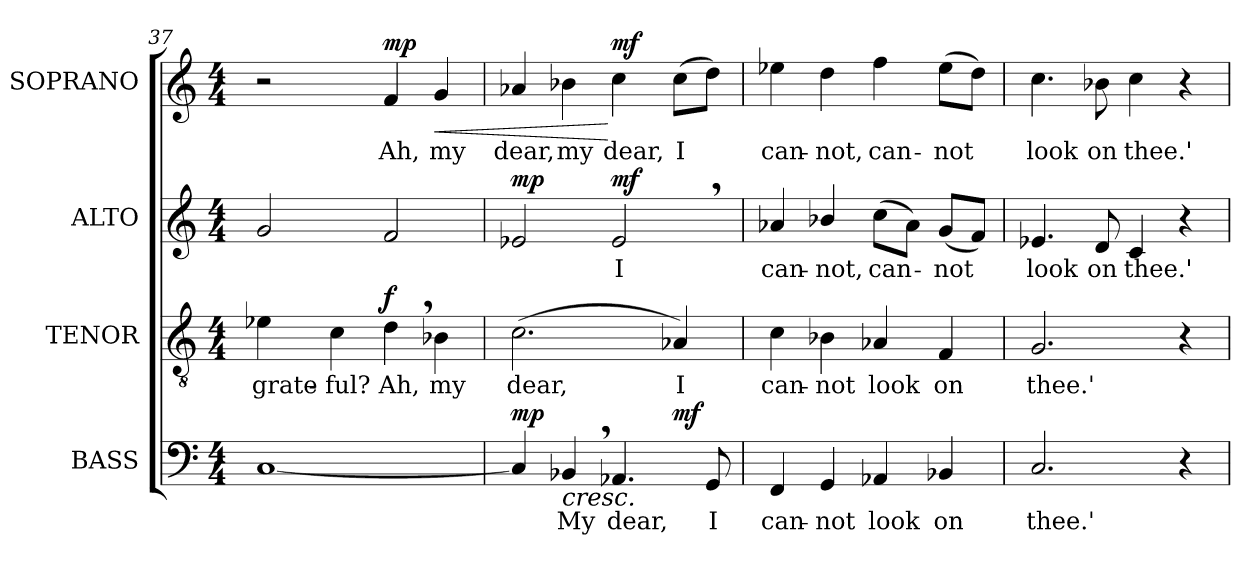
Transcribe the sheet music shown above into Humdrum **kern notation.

**kern	**text	**dynam	**kern	**text	**dynam	**kern	**text	**dynam	**kern	**text	**dynam
*part4	*part4	*part4	*part3	*part3	*part3	*part2	*part2	*part2	*part1	*part1	*part1
*staff4	*staff4	*staff4	*staff3	*staff3	*staff3	*staff2	*staff2	*staff2	*staff1	*staff1	*staff1
*I"BASS	*	*	*I"TENOR	*	*	*I"ALTO	*	*	*I"SOPRANO	*	*
*I'B.	*	*	*I'T.	*	*	*I'A.	*	*	*I'S.	*	*
*clefF4	*	*	*clefGv2	*	*	*clefG2	*	*	*clefG2	*	*
*	*	*	*ITrd7c12	*	*	*	*	*	*	*	*
*k[]	*	*	*k[]	*	*	*k[]	*	*	*k[]	*	*
*C:	*	*	*C:	*	*	*C:	*	*	*C:	*	*
*M4/4	*	*	*M4/4	*	*	*M4/4	*	*	*M4/4	*	*
=37	=37	=37	=37	=37	=37	=37	=37	=37	=37	=37	=37
!	!	!	!	!LO:LY:b:color=#000000	!	!	!	!	!	!	!
[<1Ci	.	.	4E-Xi\	-grate-	.	2gi/	.	.	2r	.	.
!	!	!	!	!LO:LY:b:color=#000000	!	!	!	!	!	!	!
.	.	.	4Ci\	-ful?	.	.	.	.	.	.	.
!	!	!	!	!LO:LY:b:color=#000000	!	!	!	!	!	!	!
!	!	!	!	!	!	!	!	!	!	!LO:LY:b:color=#000000	!
.	.	.	4D,i\	Ah,	f	2fi/	.	.	4fi/	Ah,	mp
!	!	!	!	!LO:LY:b:color=#000000	!	!	!	!	!	!	!
!	!	!	!	!	!	!	!	!	!	!LO:LY:b:color=#000000	!LO:HP:b
.	.	.	4BB-Xi\	my	.	.	.	.	4gi/	my	<
=38	=38	=38	=38	=38	=38	=38	=38	=38	=38	=38	=38
!	!	!	!	!LO:LY:b:color=#000000	!	!	!	!	!	!	!
!	!	!	!	!	!	!	!	!	!	!LO:LY:b:color=#000000	!
*^	*	*	*	*	*	*	*	*	*	*	*
4Ci/]	2.ryy	.	mp	(2.Ci\	dear,	.	2e-Xi/	.	mp	4a-Xi/	dear,	.
!	!	!LO:LY:b:color=#000000	!LO:HP:b	!	!	!	!	!	!	!	!	!
!	!	!	!	!	!	!	!	!	!	!	!LO:LY:b:color=#000000	!
4BB-X,i/	.	My	<	.	.	.	.	.	.	4b-Xi\	my	.
!	!	!LO:LY:b:color=#000000	!	!	!	!	!	!	!	!	!	!
!	!	!	!	!	!	!	!	!LO:LY:b:color=#000000	!	!	!	!
!	!	!	!	!	!	!	!	!	!	!	!LO:LY:b:color=#000000	!
4.AA-Xi/	.	dear,	.	.	.	.	2e-,i/	I	mf	4cci\	dear,	[ mf
!	!	!	!	!	!LO:LY:b:color=#000000	!	!	!	!	!	!	!
!	!	!	!	!	!	!	!	!	!	!	!LO:LY:b:color=#000000	!
.	4ryy	.	mf	4AA-Xi/)	I	.	.	.	.	(8cci\L	I	.
!	!	!LO:LY:b:color=#000000	!	!	!	!	!	!	!	!	!	!
8GGi/	.	I	[	.	.	.	.	.	.	8ddi\J)	.	.
*v	*v	*	*	*	*	*	*	*	*	*	*	*
=39	=39	=39	=39	=39	=39	=39	=39	=39	=39	=39	=39
*^	*	*	*	*	*	*	*	*	*	*	*
!	!	!LO:LY:b:color=#000000	!	!	!	!	!	!	!	!	!	!
*v	*v	*	*	*	*	*	*	*	*	*	*	*
*^	*	*	*	*	*	*	*	*	*	*	*
!	!	!	!	!	!LO:LY:b:color=#000000	!	!	!	!	!	!	!
*v	*v	*	*	*	*	*	*	*	*	*	*	*
*^	*	*	*	*	*	*	*	*	*	*	*
!	!	!	!	!	!	!	!	!LO:LY:b:color=#000000	!	!	!	!
*v	*v	*	*	*	*	*	*	*	*	*	*	*
*^	*	*	*	*	*	*	*	*	*	*	*
!	!	!	!	!	!	!	!	!	!	!	!LO:LY:b:color=#000000	!
*v	*v	*	*	*	*	*	*	*	*	*	*	*
4FFi/	can-	.	4Ci\	can-	.	4a-Xi/	can-	.	4ee-Xi\	can-	.
!	!LO:LY:b:color=#000000	!	!	!	!	!	!	!	!	!	!
!	!	!	!	!LO:LY:b:color=#000000	!	!	!	!	!	!	!
!	!	!	!	!	!	!	!LO:LY:b:color=#000000	!	!	!	!
!	!	!	!	!	!	!	!	!	!	!LO:LY:b:color=#000000	!
4GGi/	-not	.	4BB-Xi\	-not	.	4b-Xi/	-not,	.	4ddi\	-not,	.
!	!LO:LY:b:color=#000000	!	!	!	!	!	!	!	!	!	!
!	!	!	!	!LO:LY:b:color=#000000	!	!	!	!	!	!	!
!	!	!	!	!	!	!	!LO:LY:b:color=#000000	!	!	!	!
!	!	!	!	!	!	!	!	!	!	!LO:LY:b:color=#000000	!
4AA-Xi/	look	.	4AA-Xi/	look	.	(8cci\L	can-	.	4ffi\	can-	.
.	.	.	.	.	.	8a-i\J)	.	.	.	.	.
!	!LO:LY:b:color=#000000	!	!	!	!	!	!	!	!	!	!
!	!	!	!	!LO:LY:b:color=#000000	!	!	!	!	!	!	!
!	!	!	!	!	!	!	!LO:LY:b:color=#000000	!	!	!	!
!	!	!	!	!	!	!	!	!	!	!LO:LY:b:color=#000000	!
4BB-Xi/	on	.	4FFi/	on	.	(8gi/L	-not	.	(8ee-i\L	-not	.
.	.	.	.	.	.	8fi/J)	.	.	8ddi\J)	.	.
=40	=40	=40	=40	=40	=40	=40	=40	=40	=40	=40	=40
!	!LO:LY:b:color=#000000	!	!	!	!	!	!	!	!	!	!
!	!	!	!	!LO:LY:b:color=#000000	!	!	!	!	!	!	!
!	!	!	!	!	!	!	!LO:LY:b:color=#000000	!	!	!	!
!	!	!	!	!	!	!	!	!	!	!LO:LY:b:color=#000000	!
2.Ci/	thee.'	.	2.GGi/	thee.'	.	4.e-Xi/	look	.	4.cci\	look	.
!	!	!	!	!	!	!	!LO:LY:b:color=#000000	!	!	!	!
!	!	!	!	!	!	!	!	!	!	!LO:LY:b:color=#000000	!
.	.	.	.	.	.	8di/	on	.	8b-Xi\	on	.
!	!	!	!	!	!	!	!LO:LY:b:color=#000000	!	!	!	!
!	!	!	!	!	!	!	!	!	!	!LO:LY:b:color=#000000	!
.	.	.	.	.	.	4ci/	thee.'	.	4cci\	thee.'	.
4r	.	.	4r	.	.	4r	.	.	4r	.	.
=	=	=	=	=	=	=	=	=	=	=	=
*-	*-	*-	*-	*-	*-	*-	*-	*-	*-	*-	*-
